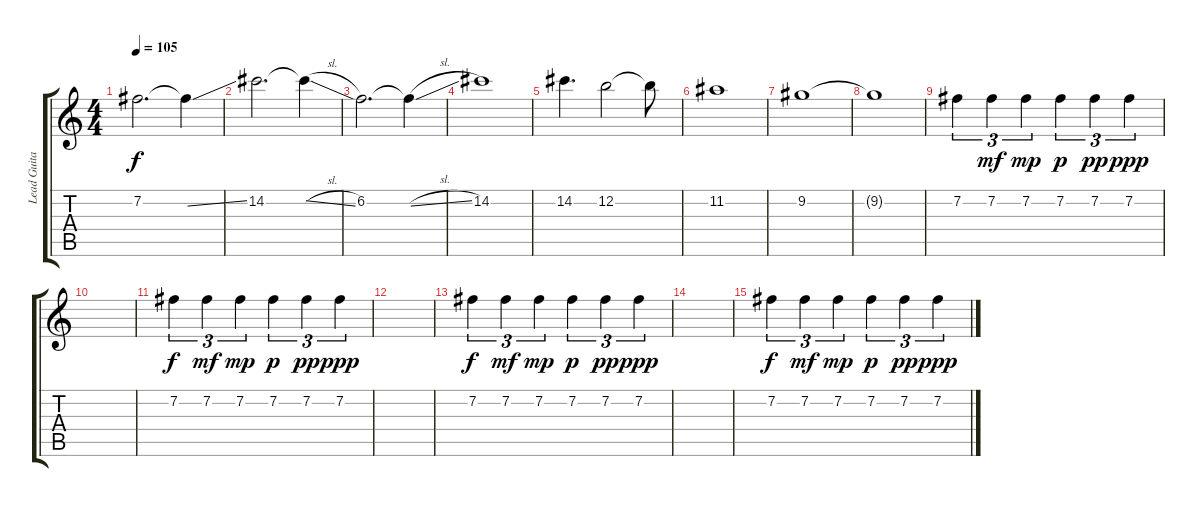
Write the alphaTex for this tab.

\track ("Lead Guitar" "Lead Guita") {instrument distortionguitar}
\staff {score tabs}
\tuning (E4 B3 G3 D3 A2 D2) {hide}
\ts (4 4)
\tempo 105
\clef g2
\ks c
7.2.2{d dy f} 7.2{ss t}.4 |
14.2.2{d} 14.2{sl t}.4 |
6.2.2{d} 6.2{sl t}.4 |
14.2.1 |
14.2.4{d} 12.2.2 12.2{t}.8 |
11.2.1 |
9.2.1 |
9.2{t}.1 |
7.2.4{tu (3 2) volume 9} 7.2.4{tu (3 2) dy mf} 7.2.4{tu (3 2) dy mp} 7.2.4{tu (3 2) dy p} 7.2.4{tu (3 2) dy pp} 7.2.4{tu (3 2) dy ppp} |
|
7.2.4{tu (3 2) dy f} 7.2.4{tu (3 2) dy mf} 7.2.4{tu (3 2) dy mp} 7.2.4{tu (3 2) dy p} 7.2.4{tu (3 2) dy pp} 7.2.4{tu (3 2) dy ppp} |
|
7.2.4{tu (3 2) dy f} 7.2.4{tu (3 2) dy mf} 7.2.4{tu (3 2) dy mp} 7.2.4{tu (3 2) dy p} 7.2.4{tu (3 2) dy pp} 7.2.4{tu (3 2) dy ppp} |
|
7.2.4{tu (3 2) dy f} 7.2.4{tu (3 2) dy mf} 7.2.4{tu (3 2) dy mp} 7.2.4{tu (3 2) dy p} 7.2.4{tu (3 2) dy pp} 7.2.4{tu (3 2) dy ppp}
